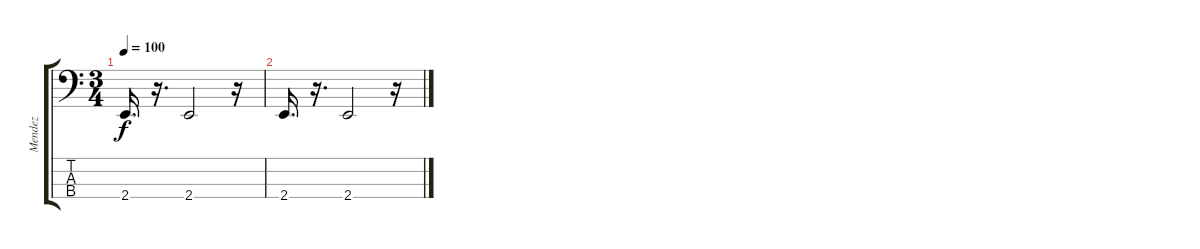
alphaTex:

\track ("Mendez" "Mendez") {instrument electricbassfinger}
\staff {score tabs}
\tuning (G2 D2 A1 D1) {hide}
\ts (3 4)
\tempo 100
\clef f4
\ks c
2.4.16{d dy f} r.16{d} 2.4.2 r.16 |
2.4.16{d} r.16{d} 2.4.2 r.16
